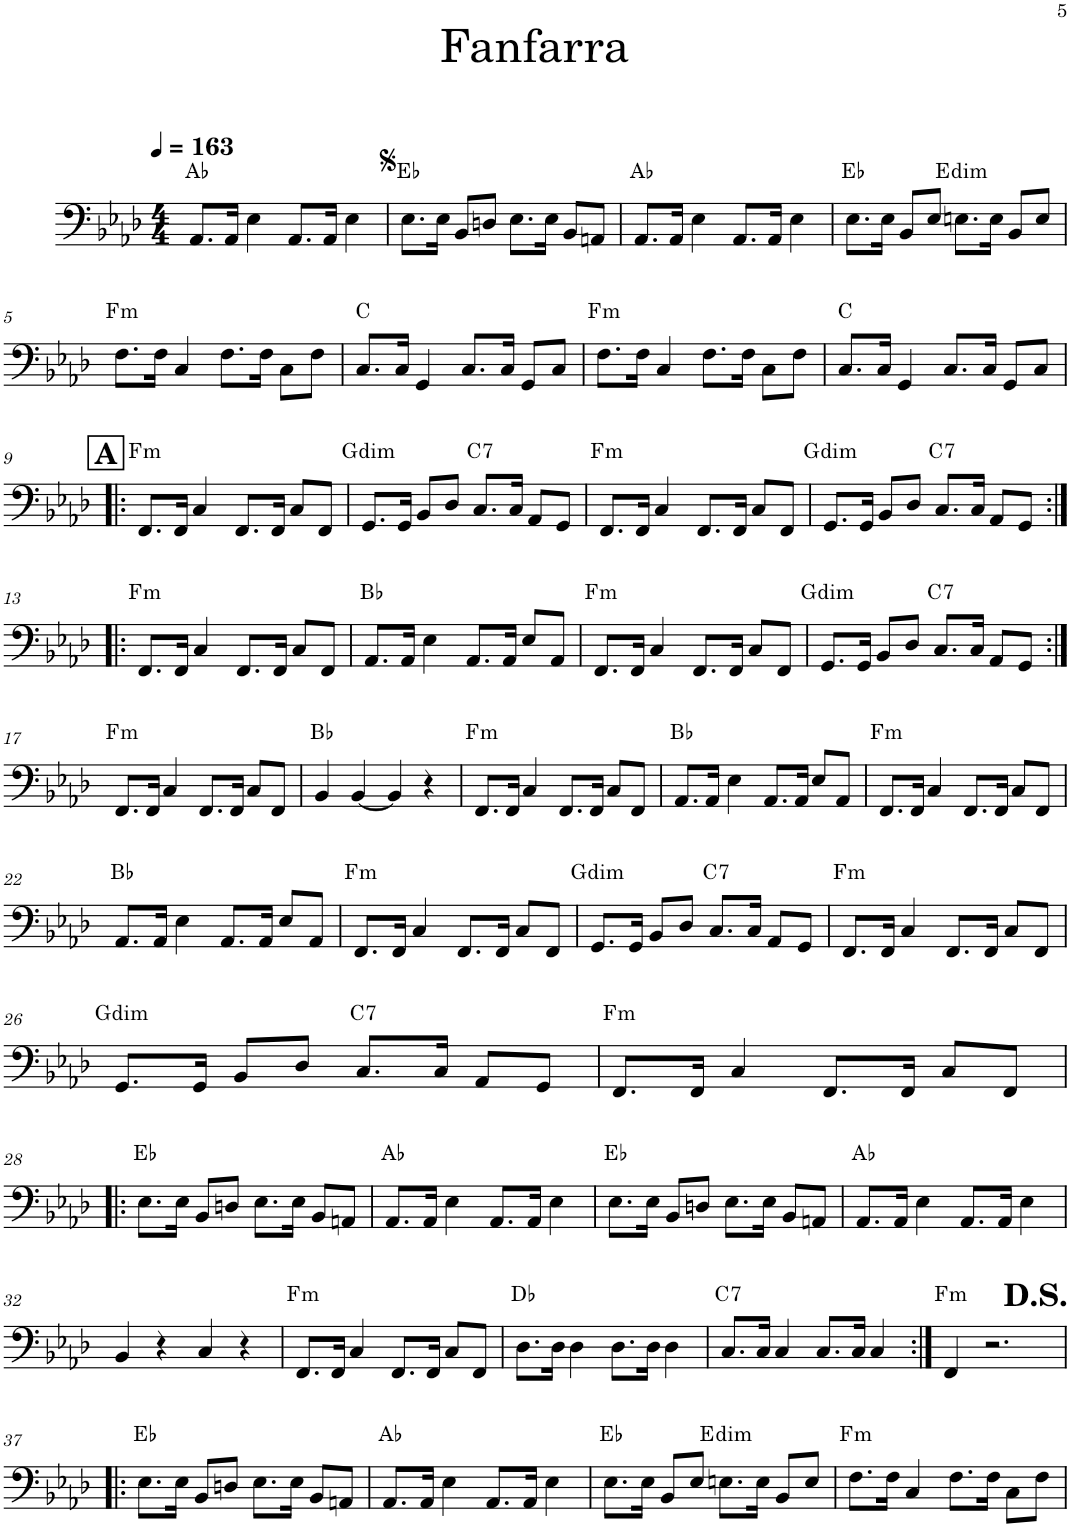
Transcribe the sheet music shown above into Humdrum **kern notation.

**kern	**harte
*part1	*part1
*staff1	*
*I"Bass Guitar	*
*I'B. Guit.	*
!!LO:PB:g=z
*clefF4	*
*Trd7c12	*
*k[b-e-a-d-]	*
*M4/4	*
*MM163	*
=1	=1
8.AA-/L	Ab:maj
16AA-/Jk	.
4E-\	.
8.AA-/L	.
16AA-/Jk	.
4E-\	.
=2	=2
8.E-\L	Eb:maj
16E-\Jk	.
8BB-/L	.
8Dn/J	.
8.E-\L	.
16E-\Jk	.
8BB-/L	.
8AAn/J	.
=3	=3
8.AA-/L	Ab:maj
16AA-/Jk	.
4E-\	.
8.AA-/L	.
16AA-/Jk	.
4E-\	.
=4	=4
8.E-\L	Eb:maj
16E-\Jk	.
8BB-/L	.
8E-/J	.
!	!LO:H:kt=dim
8.En\L	E:dim
16E\Jk	.
8BB-/L	.
8E/J	.
!!LO:LB:g=z
=5	=5
!	!LO:H:kt=m
8.F\L	F:min
16F\Jk	.
4C/	.
8.F\L	.
16F\Jk	.
8C\L	.
8F\J	.
=6	=6
8.C/L	C:maj
16C/Jk	.
4GG/	.
8.C/L	.
16C/Jk	.
8GG/L	.
8C/J	.
=7	=7
!	!LO:H:kt=m
8.F\L	F:min
16F\Jk	.
4C/	.
8.F\L	.
16F\Jk	.
8C\L	.
8F\J	.
=8	=8
8.C/L	C:maj
16C/Jk	.
4GG/	.
8.C/L	.
16C/Jk	.
8GG/L	.
8C/J	.
!!LO:LB:g=z
!!LO:REH:place=s1:a:B:cj:fs=14:t=A
=9!|:	=9!|:
!	!LO:H:kt=m
8.FF/L	F:min
16FF/Jk	.
4C/	.
8.FF/L	.
16FF/Jk	.
8C/L	.
8FF/J	.
=10	=10
!	!LO:H:kt=dim
8.GG/L	G:dim
16GG/Jk	.
8BB-/L	.
8D-/J	.
!	!LO:H:kt=7
8.C/L	C:7
16C/Jk	.
8AA-/L	.
8GG/J	.
=11	=11
!	!LO:H:kt=m
8.FF/L	F:min
16FF/Jk	.
4C/	.
8.FF/L	.
16FF/Jk	.
8C/L	.
8FF/J	.
=12	=12
!	!LO:H:kt=dim
8.GG/L	G:dim
16GG/Jk	.
8BB-/L	.
8D-/J	.
!	!LO:H:kt=7
8.C/L	C:7
16C/Jk	.
8AA-/L	.
8GG/J	.
!!LO:LB:g=z
=13:|!|:	=13:|!|:
!	!LO:H:kt=m
8.FF/L	F:min
16FF/Jk	.
4C/	.
8.FF/L	.
16FF/Jk	.
8C/L	.
8FF/J	.
=14	=14
8.AA-/L	Bb:maj
16AA-/Jk	.
4E-\	.
8.AA-/L	.
16AA-/Jk	.
8E-/L	.
8AA-/J	.
=15	=15
!	!LO:H:kt=m
8.FF/L	F:min
16FF/Jk	.
4C/	.
8.FF/L	.
16FF/Jk	.
8C/L	.
8FF/J	.
=16	=16
!	!LO:H:kt=dim
8.GG/L	G:dim
16GG/Jk	.
8BB-/L	.
8D-/J	.
!	!LO:H:kt=7
8.C/L	C:7
16C/Jk	.
8AA-/L	.
8GG/J	.
!!LO:LB:g=z
=17:|!	=17:|!
!	!LO:H:kt=m
8.FF/L	F:min
16FF/Jk	.
4C/	.
8.FF/L	.
16FF/Jk	.
8C/L	.
8FF/J	.
=18	=18
4BB-/	Bb:maj
[4BB-/	.
4BB-/]	.
4r	.
=19	=19
!	!LO:H:kt=m
8.FF/L	F:min
16FF/Jk	.
4C/	.
8.FF/L	.
16FF/Jk	.
8C/L	.
8FF/J	.
=20	=20
8.AA-/L	Bb:maj
16AA-/Jk	.
4E-\	.
8.AA-/L	.
16AA-/Jk	.
8E-/L	.
8AA-/J	.
=21	=21
!	!LO:H:kt=m
8.FF/L	F:min
16FF/Jk	.
4C/	.
8.FF/L	.
16FF/Jk	.
8C/L	.
8FF/J	.
!!LO:LB:g=z
=22	=22
8.AA-/L	Bb:maj
16AA-/Jk	.
4E-\	.
8.AA-/L	.
16AA-/Jk	.
8E-/L	.
8AA-/J	.
=23	=23
!	!LO:H:kt=m
8.FF/L	F:min
16FF/Jk	.
4C/	.
8.FF/L	.
16FF/Jk	.
8C/L	.
8FF/J	.
=24	=24
!	!LO:H:kt=dim
8.GG/L	G:dim
16GG/Jk	.
8BB-/L	.
8D-/J	.
!	!LO:H:kt=7
8.C/L	C:7
16C/Jk	.
8AA-/L	.
8GG/J	.
=25	=25
!	!LO:H:kt=m
8.FF/L	F:min
16FF/Jk	.
4C/	.
8.FF/L	.
16FF/Jk	.
8C/L	.
8FF/J	.
!!LO:LB:g=z
=26	=26
!	!LO:H:kt=dim
8.GG/L	G:dim
16GG/Jk	.
8BB-/L	.
8D-/J	.
!	!LO:H:kt=7
8.C/L	C:7
16C/Jk	.
8AA-/L	.
8GG/J	.
=27	=27
!	!LO:H:kt=m
8.FF/L	F:min
16FF/Jk	.
4C/	.
8.FF/L	.
16FF/Jk	.
8C/L	.
8FF/J	.
!!LO:LB:g=z
=28!|:	=28!|:
8.E-\L	Eb:maj
16E-\Jk	.
8BB-/L	.
8Dn/J	.
8.E-\L	.
16E-\Jk	.
8BB-/L	.
8AAn/J	.
=29	=29
8.AA-/L	Ab:maj
16AA-/Jk	.
4E-\	.
8.AA-/L	.
16AA-/Jk	.
4E-\	.
=30	=30
8.E-\L	Eb:maj
16E-\Jk	.
8BB-/L	.
8Dn/J	.
8.E-\L	.
16E-\Jk	.
8BB-/L	.
8AAn/J	.
=31	=31
8.AA-/L	Ab:maj
16AA-/Jk	.
4E-\	.
8.AA-/L	.
16AA-/Jk	.
4E-\	.
!!LO:LB:g=z
=32	=32
4BB-/	.
4r	.
4C/	.
4r	.
=33	=33
!	!LO:H:kt=m
8.FF/L	F:min
16FF/Jk	.
4C/	.
8.FF/L	.
16FF/Jk	.
8C/L	.
8FF/J	.
=34	=34
8.D-\L	Db:maj
16D-\Jk	.
4D-\	.
8.D-\L	.
16D-\Jk	.
4D-\	.
=35	=35
!	!LO:H:kt=7
8.C/L	C:7
16C/Jk	.
4C/	.
8.C/L	.
16C/Jk	.
4C/	.
=36:|!	=36:|!
!	!LO:H:kt=m
4FF/	F:min
2.r	.
!!LO:LB:g=z
=37!|:	=37!|:
8.E-\L	Eb:maj
16E-\Jk	.
8BB-/L	.
8Dn/J	.
8.E-\L	.
16E-\Jk	.
8BB-/L	.
8AAn/J	.
=38	=38
8.AA-/L	Ab:maj
16AA-/Jk	.
4E-\	.
8.AA-/L	.
16AA-/Jk	.
4E-\	.
=39	=39
8.E-\L	Eb:maj
16E-\Jk	.
8BB-/L	.
8E-/J	.
!	!LO:H:kt=dim
8.En\L	E:dim
16E\Jk	.
8BB-/L	.
8E/J	.
=40	=40
!	!LO:H:kt=m
8.F\L	F:min
16F\Jk	.
4C/	.
8.F\L	.
16F\Jk	.
8C\L	.
8F\J	.
=	=
*-	*-
